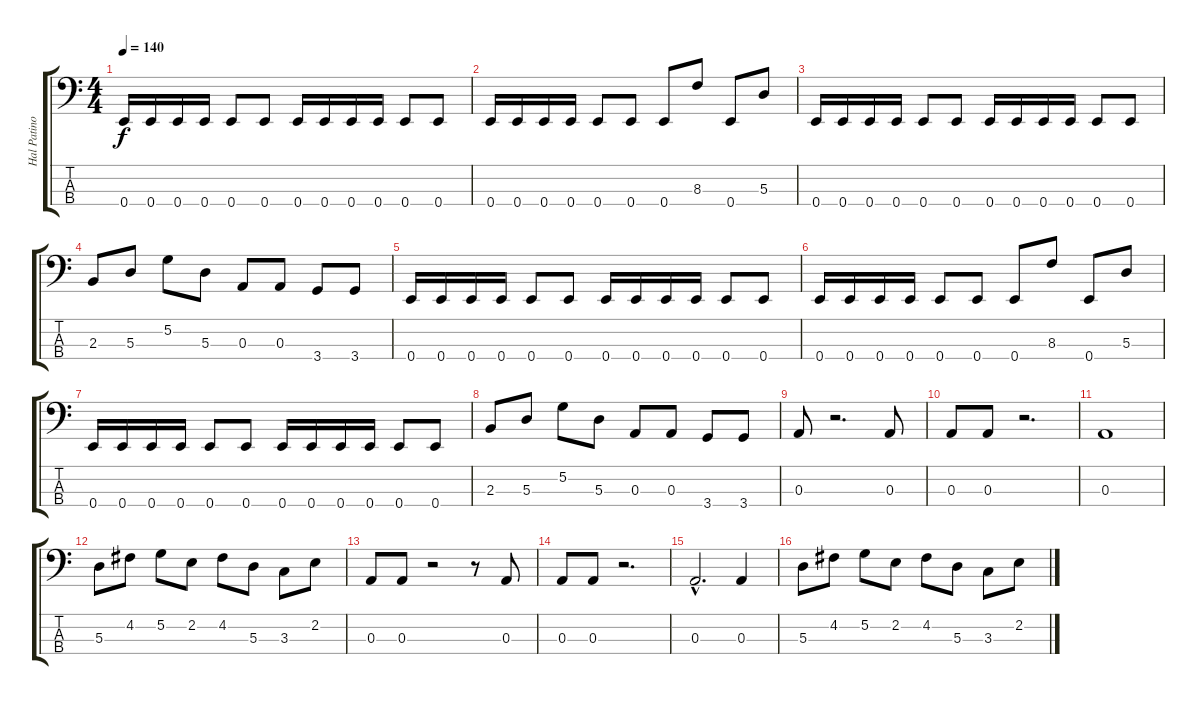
\track ("Hal Patino" "Hal Patino") {instrument electricbassfinger}
\staff {score tabs}
\tuning (G2 D2 A1 E1) {hide}
\ts (4 4)
\tempo 140
\clef f4
\ks c
0.4.16{dy f} 0.4.16 0.4.16 0.4.16 0.4.8 0.4.8 0.4.16 0.4.16 0.4.16 0.4.16 0.4.8 0.4.8 |
0.4.16 0.4.16 0.4.16 0.4.16 0.4.8 0.4.8 0.4.8 8.3.8 0.4.8 5.3.8 |
0.4.16 0.4.16 0.4.16 0.4.16 0.4.8 0.4.8 0.4.16 0.4.16 0.4.16 0.4.16 0.4.8 0.4.8 |
2.3.8 5.3.8 5.2.8 5.3.8 0.3.8 0.3.8 3.4.8 3.4.8 |
0.4.16 0.4.16 0.4.16 0.4.16 0.4.8 0.4.8 0.4.16 0.4.16 0.4.16 0.4.16 0.4.8 0.4.8 |
0.4.16 0.4.16 0.4.16 0.4.16 0.4.8 0.4.8 0.4.8 8.3.8 0.4.8 5.3.8 |
0.4.16 0.4.16 0.4.16 0.4.16 0.4.8 0.4.8 0.4.16 0.4.16 0.4.16 0.4.16 0.4.8 0.4.8 |
2.3.8 5.3.8 5.2.8 5.3.8 0.3.8 0.3.8 3.4.8 3.4.8 |
0.3.8 r.2{d} 0.3.8 |
0.3.8 0.3.8 r.2{d} |
0.3.1 |
5.3.8 4.2.8 5.2.8 2.2.8 4.2.8 5.3.8 3.3.8 2.2.8 |
0.3.8 0.3.8 r.2 r.8 0.3.8 |
0.3.8 0.3.8 r.2{d} |
0.3{hac}.2{d} 0.3.4 |
5.3.8 4.2.8 5.2.8 2.2.8 4.2.8 5.3.8 3.3.8 2.2.8
